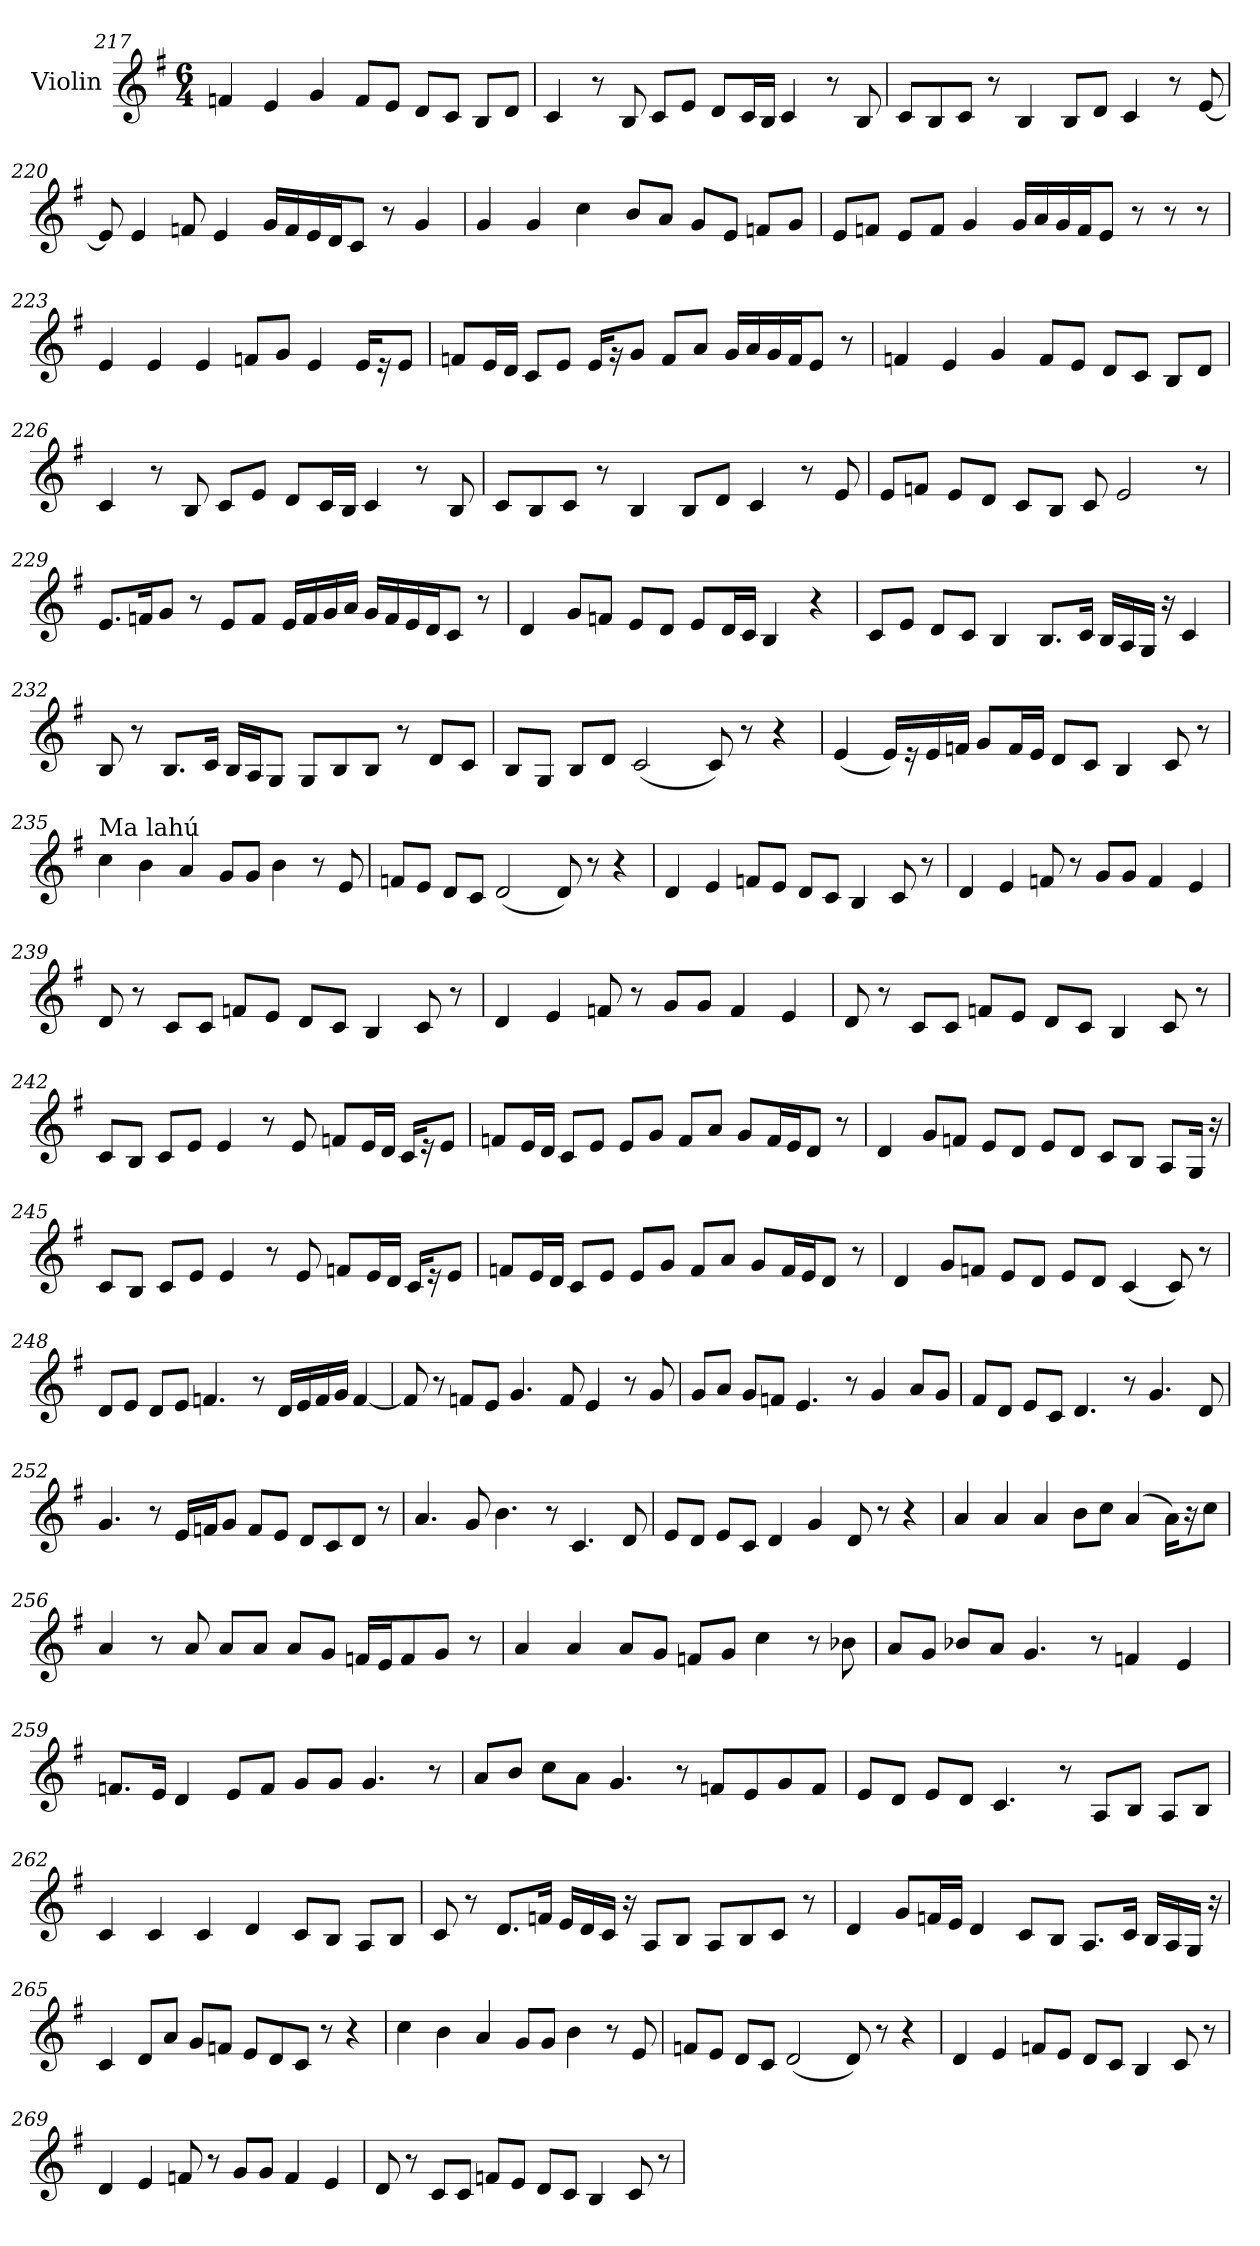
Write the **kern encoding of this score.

**kern
*part1
*staff1
*I"Violin
*clefG2
*k[f#]
*G:
*M6/4
=217
4fn/
4e/
4g/
8f/L
8e/J
8d/L
8c/J
8B/L
8d/J
=218
4c/
8r
8B/
8c/L
8e/J
8d/L
16c/L
16B/JJ
4c/
8r
8B/
!!LO:LB:g=z
=219
8c/L
8B/
8c/J
8r
4B/
8B/L
8d/J
4c/
8r
[8e/
=220
8e/]
4e/
8fn/
4e/
16g/LL
16f/
16e/
16d/J
8c/J
8r
4g/
=221
4g/
4g/
4cc\
8b/L
8a/J
8g/L
8e/J
8fn/L
8g/J
!!LO:PB:g=z
=222
8e/L
8fn/J
8e/L
8f/J
4g/
16g/LL
16a/
16g/
16f/J
8e/J
8r
8r
8r
=223
4e/
4e/
4e/
8fn/L
8g/J
4e/
16e/KL
16r
8e/J
=224
8fn/L
16e/L
16d/JJ
8c/L
8e/J
16e/KL
16r
8g/J
8f/L
8a/J
16g/LL
16a/
16g/
16f/J
8e/J
8r
!!LO:LB:g=z
=225
4fn/
4e/
4g/
8f/L
8e/J
8d/L
8c/J
8B/L
8d/J
=226
4c/
8r
8B/
8c/L
8e/J
8d/L
16c/L
16B/JJ
4c/
8r
8B/
=227
8c/L
8B/
8c/J
8r
4B/
8B/L
8d/J
4c/
8r
8e/
!!LO:LB:g=z
=228
8e/L
8fn/J
8e/L
8d/J
8c/L
8B/J
8c/
2e/
8r
=229
8.e/L
16fn/K
8g/J
8r
8e/L
8f/J
16e/LL
16f/
16g/
16a/JJ
16g/LL
16f/
16e/
16d/J
8c/J
8r
=230
4d/
8g/L
8fn/J
8e/L
8d/J
8e/L
16d/L
16c/JJ
4B/
4r
!!LO:LB:g=z
=231
8c/L
8e/J
8d/L
8c/J
4B/
8.B/L
16c/Jk
16B/LL
16A/
16G/JJ
16r
4c/
=232
8B/
8r
8.B/L
16c/Jk
16B/LL
16A/J
8G/J
8G/L
8B/
8B/J
8r
8d/L
8c/J
!!LO:LB:g=z
=233
8B/L
8G/J
8B/L
8d/J
(<2c/
8c/)
8r
4r
=234
(<4e/
16e/LL)
16r
16e/
16fn/JJ
8g/L
16f/L
16e/JJ
8d/L
8c/J
4B/
8c/
8r
=235
!LO:TX:a:t=Ma lahú
4cc\
4b\
4a/
8g/L
8g/J
4b\
8r
8e/
!!LO:LB:g=z
=236
8fn/L
8e/J
8d/L
8c/J
(<2d/
8d/)
8r
4r
=237
4d/
4e/
8fn/L
8e/J
8d/L
8c/J
4B/
8c/
8r
=238
4d/
4e/
8fn/
8r
8g/L
8g/J
4f/
4e/
!!LO:LB:g=z
=239
8d/
8r
8c/L
8c/J
8fn/L
8e/J
8d/L
8c/J
4B/
8c/
8r
=240
4d/
4e/
8fn/
8r
8g/L
8g/J
4f/
4e/
=241
8d/
8r
8c/L
8c/J
8fn/L
8e/J
8d/L
8c/J
4B/
8c/
8r
!!LO:LB:g=z
=242
8c/L
8B/J
8c/L
8e/J
4e/
8r
8e/
8fn/L
16e/L
16d/JJ
16c/KL
16r
8e/J
=243
8fn/L
16e/L
16d/JJ
8c/L
8e/J
8e/L
8g/J
8f/L
8a/J
8g/L
16f/L
16e/J
8d/J
8r
!!LO:PB:g=z
=244
4d/
8g/L
8fn/J
8e/L
8d/J
8e/L
8d/J
8c/L
8B/J
8A/L
16G/Jk
16r
=245
8c/L
8B/J
8c/L
8e/J
4e/
8r
8e/
8fn/L
16e/L
16d/JJ
16c/KL
16r
8e/J
!!LO:LB:g=z
=246
8fn/L
16e/L
16d/JJ
8c/L
8e/J
8e/L
8g/J
8f/L
8a/J
8g/L
16f/L
16e/J
8d/J
8r
=247
4d/
8g/L
8fn/J
8e/L
8d/J
8e/L
8d/J
(<4c/
8c/)
8r
=248
8d/L
8e/J
8d/L
8e/J
4.fn/
8r
16d/LL
16e/
16f/
16g/JJ
[4f/
!!LO:LB:g=z
=249
8f/]
8r
8fn/L
8e/J
4.g/
8f/
4e/
8r
8g/
=250
8g/L
8a/J
8g/L
8fn/J
4.e/
8r
4g/
8a/L
8g/J
=251
8f#/L
8d/J
8e/L
8c/J
4.d/
8r
4.g/
8d/
!!LO:LB:g=z
=252
4.g/
8r
16e/LL
16fn/J
8g/J
8f/L
8e/J
8d/L
8c/
8d/J
8r
!!LO:LB:g=z
=253
4.a/
8g/
4.b\
8r
4.c/
8d/
=254
8e/L
8d/J
8e/L
8c/J
4d/
4g/
8d/
8r
4r
=255
4a/
4a/
4a/
8b\L
8cc\J
(>4a/
16a\KL)
16r
8cc\J
!!LO:LB:g=z
=256
4a/
8r
8a/
8a/L
8a/J
8a/L
8g/J
16fn/LL
16e/J
8f/
8g/J
8r
=257
4a/
4a/
8a/L
8g/J
8fn/L
8g/J
4cc\
8r
8b-X\
=258
8a/L
8g/J
8b-X/L
8a/J
4.g/
8r
4fn/
4e/
!!LO:LB:g=z
=259
8.fn/L
16e/Jk
4d/
8e/L
8f/J
8g/L
8g/J
4.g/
8r
=260
8a/L
8b/J
8cc\L
8a\J
4.g/
8r
8fn/L
8e/
8g/
8f/J
=261
8e/L
8d/J
8e/L
8d/J
4.c/
8r
8A/L
8B/J
8A/L
8B/J
!!LO:LB:g=z
=262
4c/
4c/
4c/
4d/
8c/L
8B/J
8A/L
8B/J
=263
8c/
8r
8.d/L
16fn/Jk
16e/LL
16d/
16c/JJ
16r
8A/L
8B/J
8A/L
8B/
8c/J
8r
!!LO:PB:g=z
=264
4d/
8g/L
16fn/L
16e/JJ
4d/
8c/L
8B/J
8.A/L
16c/Jk
16B/LL
16A/
16G/JJ
16r
=265
4c/
8d/L
8a/J
8g/L
8fn/J
8e/L
8d/
8c/J
8r
4r
=266
4cc\
4b\
4a/
8g/L
8g/J
4b\
8r
8e/
!!LO:LB:g=z
=267
8fn/L
8e/J
8d/L
8c/J
(<2d/
8d/)
8r
4r
=268
4d/
4e/
8fn/L
8e/J
8d/L
8c/J
4B/
8c/
8r
=269
4d/
4e/
8fn/
8r
8g/L
8g/J
4f/
4e/
!!LO:LB:g=z
=270
8d/
8r
8c/L
8c/J
8fn/L
8e/J
8d/L
8c/J
4B/
8c/
8r
=
*-
